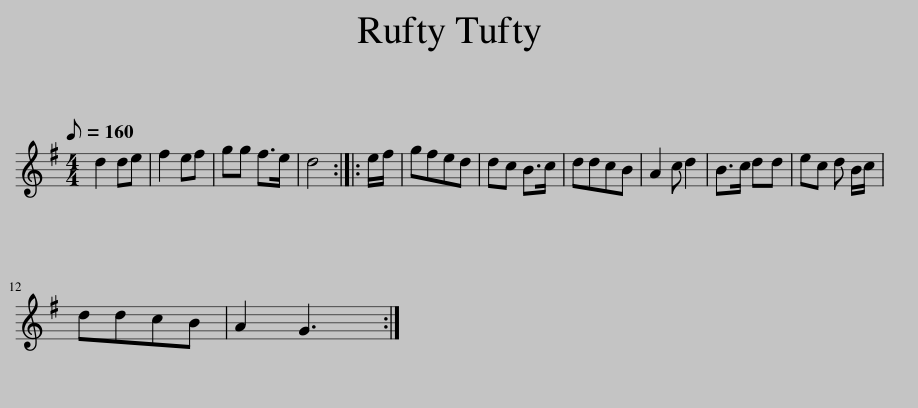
X:1
L:1/8
Q:1/8=160
M:4/4
I:linebreak $
K:G
V:1 treble
V:1
 d2 de | f2 ef | gg f>e | d4 :: e/f/ | %5
 gfed | dc B>c | ddcB | A2 c d2 | B>c dd | %10
 ec d B/c/ |$ ddcB | A2 G3 :| %13
